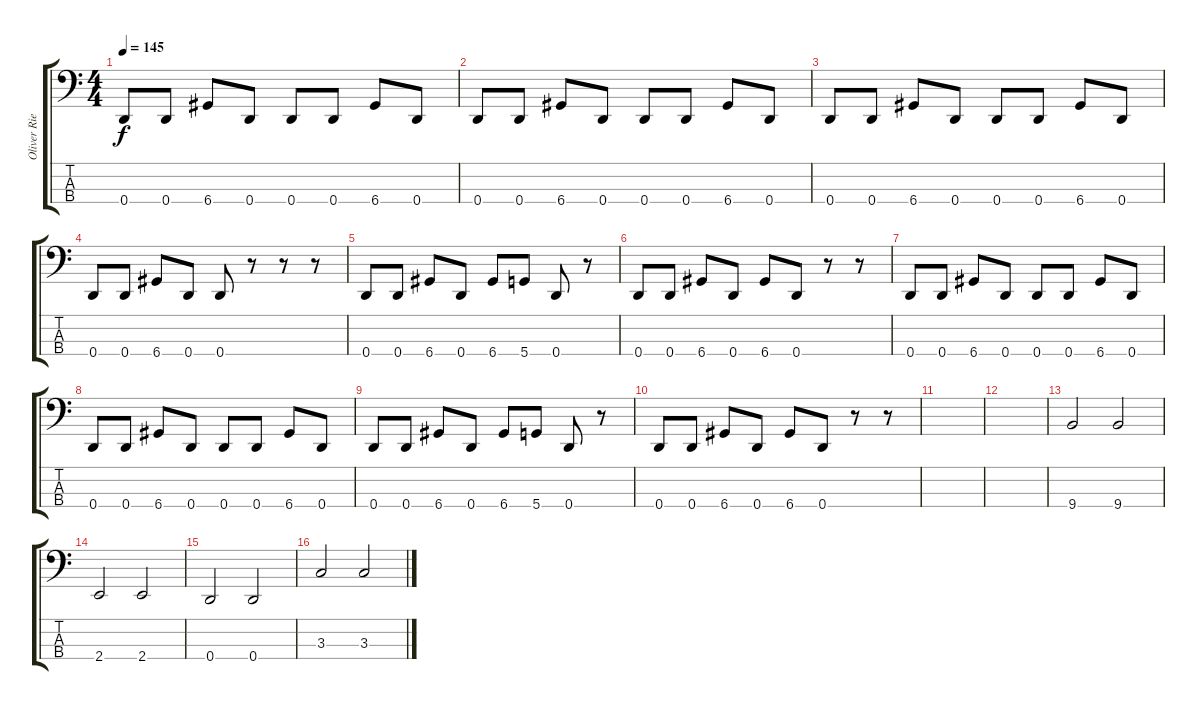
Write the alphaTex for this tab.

\track ("Oliver Riedel" "Oliver Rie") {instrument electricbassfinger}
\staff {score tabs}
\tuning (G2 D2 A1 D1) {hide}
\ts (4 4)
\tempo 145
\clef f4
\ks c
0.4.8{dy f} 0.4.8 6.4.8 0.4.8 0.4.8 0.4.8 6.4.8 0.4.8 |
0.4.8 0.4.8 6.4.8 0.4.8 0.4.8 0.4.8 6.4.8 0.4.8 |
0.4.8 0.4.8 6.4.8 0.4.8 0.4.8 0.4.8 6.4.8 0.4.8 |
0.4.8 0.4.8 6.4.8 0.4.8 0.4.8 r.8 r.8 r.8 |
0.4.8 0.4.8 6.4.8 0.4.8 6.4.8 5.4.8 0.4.8 r.8 |
0.4.8 0.4.8 6.4.8 0.4.8 6.4.8 0.4.8 r.8 r.8 |
0.4.8 0.4.8 6.4.8 0.4.8 0.4.8 0.4.8 6.4.8 0.4.8 |
0.4.8 0.4.8 6.4.8 0.4.8 0.4.8 0.4.8 6.4.8 0.4.8 |
0.4.8 0.4.8 6.4.8 0.4.8 6.4.8 5.4.8 0.4.8 r.8 |
0.4.8 0.4.8 6.4.8 0.4.8 6.4.8 0.4.8 r.8 r.8 |
|
|
9.4.2 9.4.2 |
2.4.2 2.4.2 |
0.4.2 0.4.2 |
3.3.2 3.3.2
